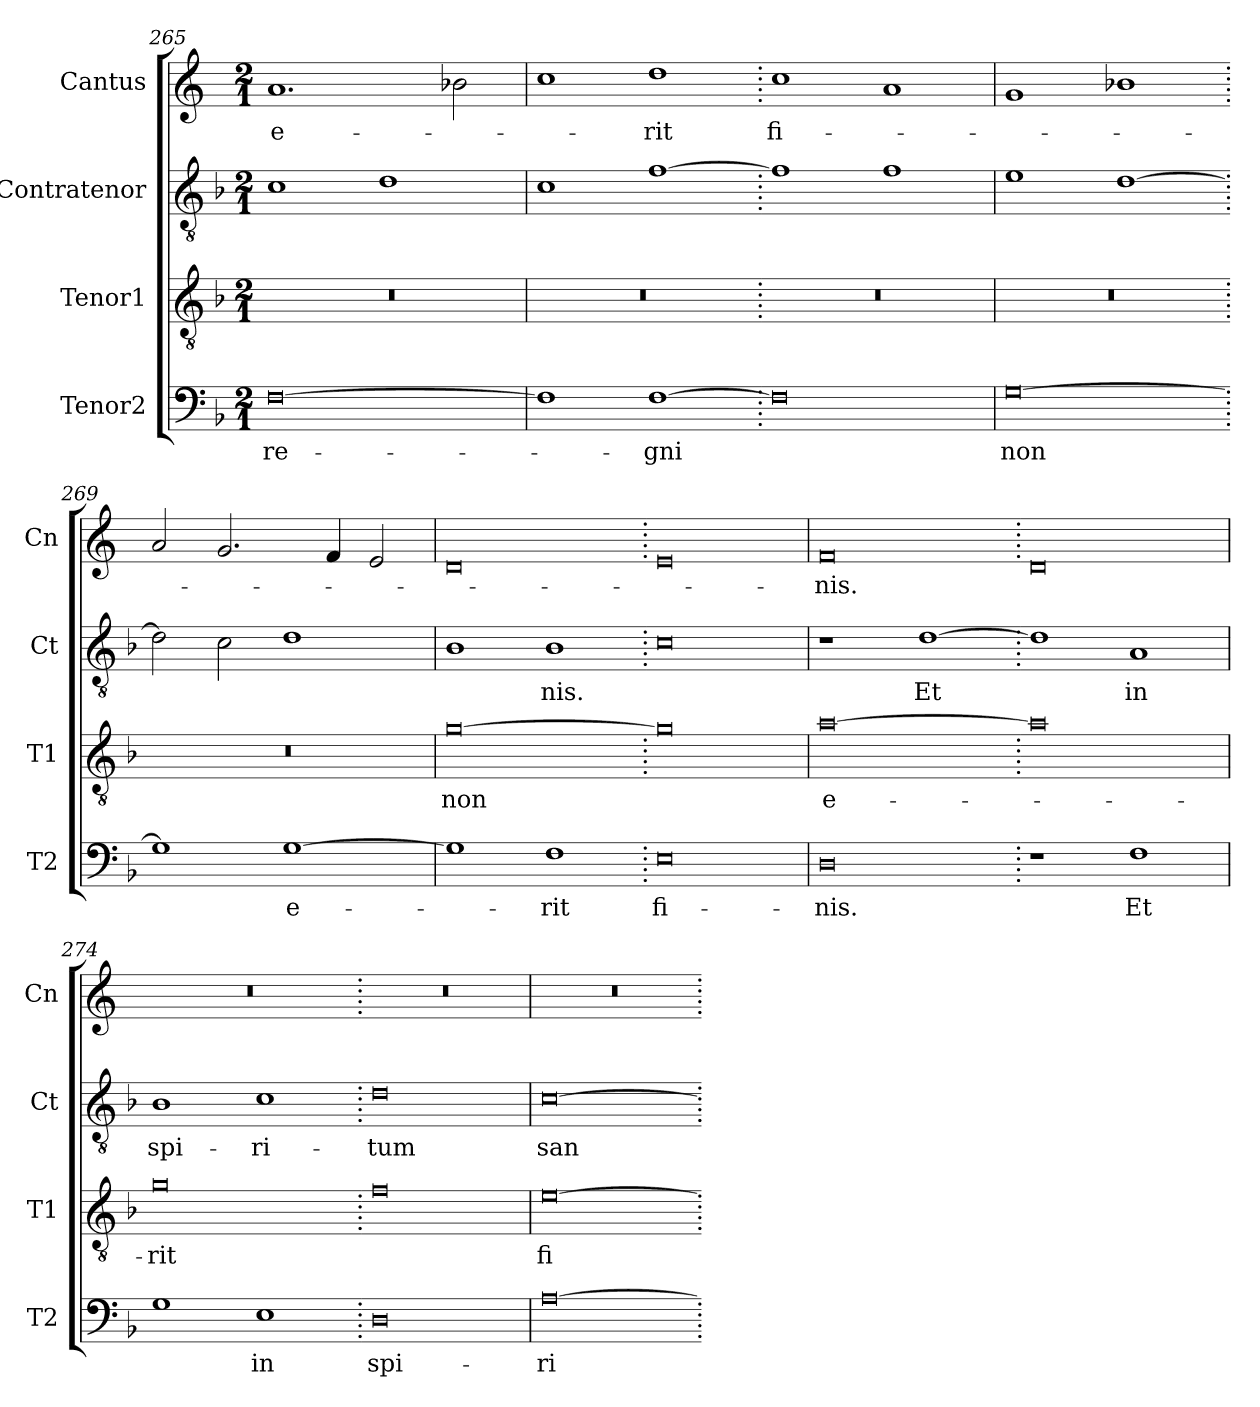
**kern	**text	**kern	**text	**kern	**text	**kern	**text
*part4	*part4	*part3	*part3	*part2	*part2	*part1	*part1
*staff4	*staff4	*staff3	*staff3	*staff2	*staff2	*staff1	*staff1
*I"Tenor2	*	*I"Tenor1	*	*I"Contratenor	*	*I"Cantus	*
*I'T2	*	*I'T1	*	*I'Ct	*	*I'Cn	*
*clefF4	*	*clefGv2	*	*clefGv2	*	*clefG2	*
*k[b-]	*	*k[b-]	*	*k[b-]	*	*k[]	*
*M2/1	*	*M2/1	*	*M2/1	*	*M2/1	*
=265	=265	=265	=265	=265	=265	=265	=265
[0F	re-	0r	.	1c	.	1.a	-e-
.	.	.	.	1d	.	.	.
.	.	.	.	.	.	2b-X\	.
=266	=266	=266	=266	=266	=266	=266	=266
1F]	.	0r	.	1c	.	1cc	.
[1F	-gni	.	.	[1f	.	1dd	-rit
=267.	=267.	=267.	=267.	=267.	=267.	=267.	=267.
0F]	.	0r	.	1f]	.	1cc	fi-
.	.	.	.	1f	.	1a	.
=268	=268	=268	=268	=268	=268	=268	=268
[0G	non	0r	.	1e	.	1g	.
.	.	.	.	[1d	.	1b-X	.
=269.	=269.	=269.	=269.	=269.	=269.	=269.	=269.
1G]	.	0r	.	2d\]	.	2a/	.
.	.	.	.	2c\	.	2.g/	.
[1G	e-	.	.	1d	.	.	.
.	.	.	.	.	.	4f/	.
.	.	.	.	.	.	2e/	.
=270	=270	=270	=270	=270	=270	=270	=270
1G]	.	[0g	non	1B-	.	0d	.
1F	-rit	.	.	1B-	-nis.	.	.
=271.	=271.	=271.	=271.	=271.	=271.	=271.	=271.
0E	fi-	0g]	.	0c	.	0e	.
=272	=272	=272	=272	=272	=272	=272	=272
0D	-nis.	[0a	e-	1r	.	0f	-nis.
.	.	.	.	[1d	Et	.	.
=273.	=273.	=273.	=273.	=273.	=273.	=273.	=273.
1r	.	0a]	.	1d]	.	0d	.
1F	Et	.	.	1A	in	.	.
=274	=274	=274	=274	=274	=274	=274	=274
1G	.	0g	-rit	1B-	spi-	0r	.
1E	in	.	.	1c	-ri-	.	.
=275.	=275.	=275.	=275.	=275.	=275.	=275.	=275.
0D	spi-	0f	.	0d	-tum	0r	.
=276	=276	=276	=276	=276	=276	=276	=276
[0A	-ri-	[0e	fi-	[0c	san-	0r	.
=.	=.	=.	=.	=.	=.	=.	=.
*-	*-	*-	*-	*-	*-	*-	*-
